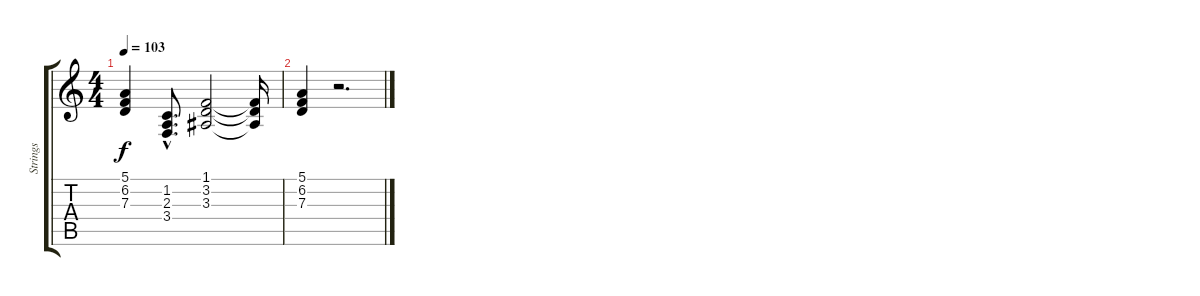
\track ("Strings" "Strings") {instrument stringensemble1}
\staff {score tabs}
\tuning (E4 B3 G3 D3 A2 E2) {hide}
\ts (4 4)
\tempo 103
\clef g2
\ks c
(5.1 6.2 7.3).4{dy f volume 10} (1.2{hac} 2.3{hac} 3.4{hac}).8{d} (1.1 3.2 3.3).2 (1.1{t} 3.2{t} 3.3{t}).16 |
(5.1 6.2 7.3).4 r.2{d}
